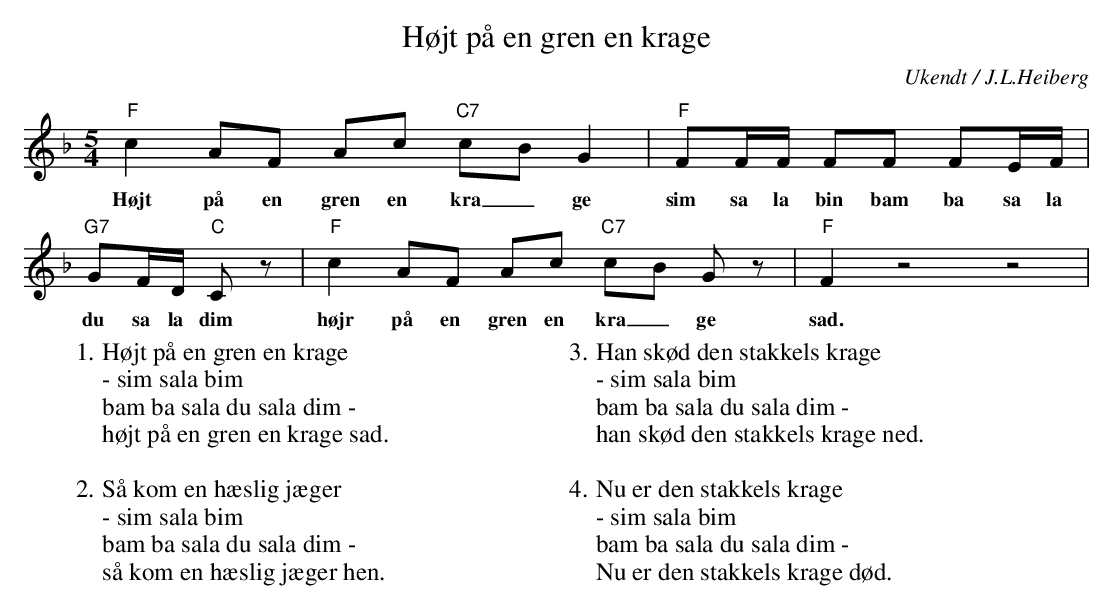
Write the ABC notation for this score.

X:1
C:Ukendt / J.L.Heiberg
L:1/8
M:5/4
T:H\370jt p\345 en gren en krage
K:F
"F"c2 AF Ac "C7"cB G2|"F"FF/2F/2 FF FE/2F/2|
w:H\370jt p\345 en gren en kra_ ge sim sa la bin bam ba sa la
"G7"GF/2D/2 "C"C  z|"F"c2 AF Ac "C7"cB G z|"F"F2 z4 z4|
w:du sa la dim h\370jr p\345 en gren en kra_ ge sad.
W:1. H\370jt p\345 en gren en krage
W:- sim sala bim
W:bam ba sala du sala dim -
W:h\370jt p\345 en gren en krage sad.
W:
W:2. S\345 kom en h\346slig j\346ger
W:- sim sala bim
W:bam ba sala du sala dim -
W:s\345 kom en h\346slig j\346ger hen.
W:
W:3. Han sk\370d den stakkels krage
W:- sim sala bim
W:bam ba sala du sala dim -
W:han sk\370d den stakkels krage ned.
W:
W:4. Nu er den stakkels krage
W:- sim sala bim
W:bam ba sala du sala dim -
W:Nu er den stakkels krage d\370d.
